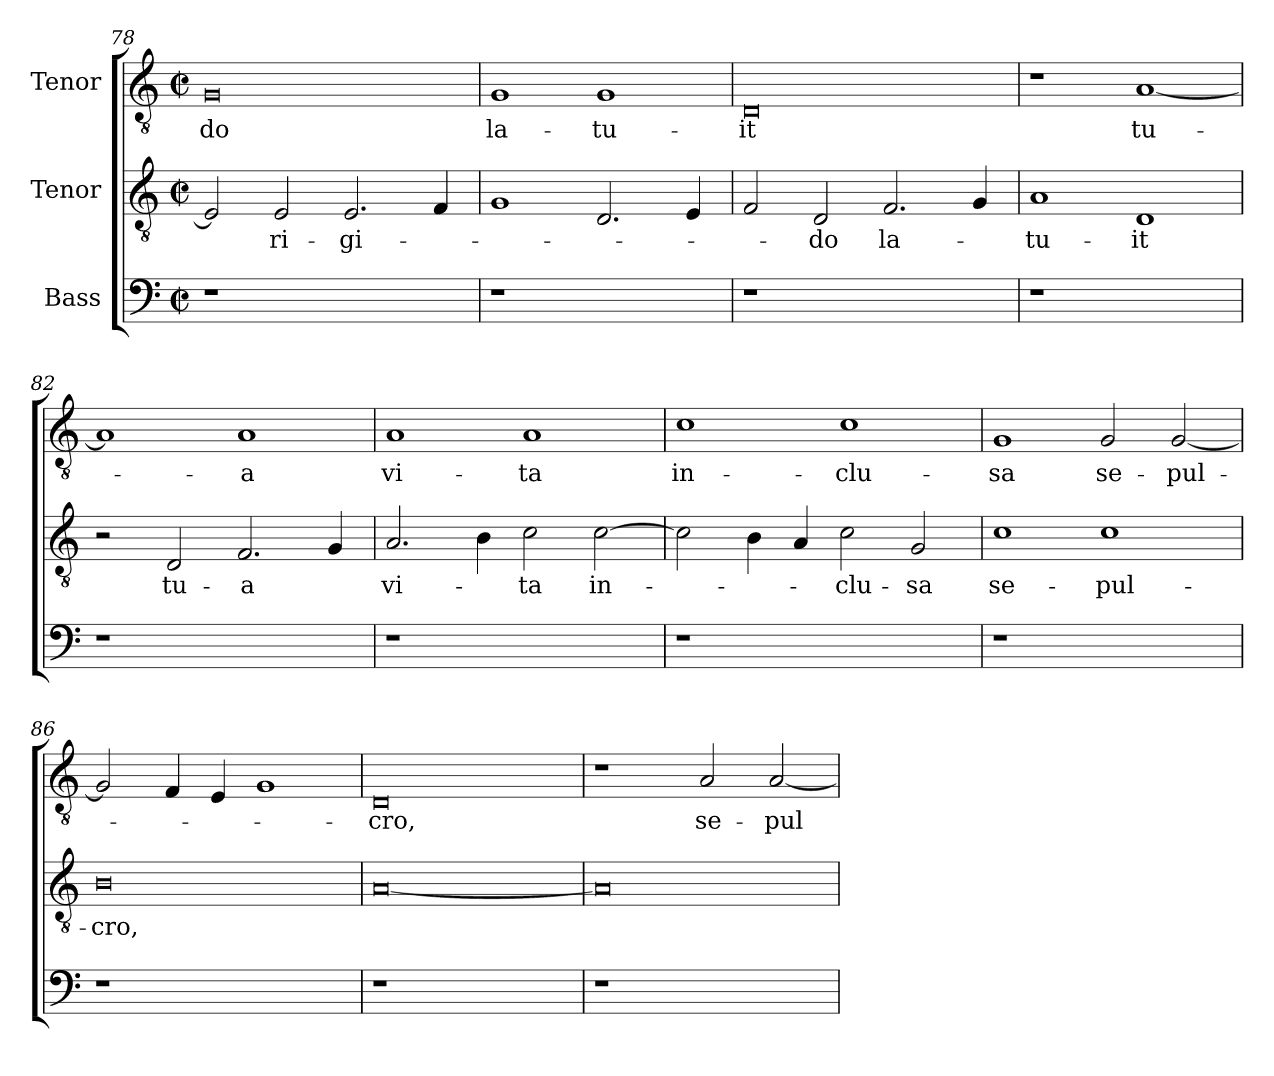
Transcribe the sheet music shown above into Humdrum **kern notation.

**kern	**kern	**text	**kern	**text
*part3	*part2	*part2	*part1	*part1
*staff3	*staff2	*staff2	*staff1	*staff1
*I"Bass	*I"Tenor	*	*I"Tenor	*
*clefF4	*clefGv2	*	*clefGv2	*
*	*ITrd7c12	*	*ITrd7c12	*
*k[]	*k[]	*	*k[]	*
*C:	*C:	*	*C:	*
*M2/2	*M2/2	*	*M2/2	*
*met(c|)	*met(c|)	*	*met(c|)	*
=78	=78	=78	=78	=78
!LO:N:vis=1	!	!	!	!
!	!	!	!	!LO:LY:b:color=#000000
1r	2EEi/]	.	0GGi	-do
!	!	!LO:LY:b:color=#000000	!	!
.	2EEi/	ri-	.	.
!	!	!LO:LY:b:color=#000000	!	!
1ryy	2.EEi/	-gi-	.	.
.	4FFi/	.	.	.
=79	=79	=79	=79	=79
!LO:N:vis=1	!	!	!	!
!	!	!	!	!LO:LY:b:color=#000000
1r	1GGi	.	1GGi	la-
!	!	!	!	!LO:LY:b:color=#000000
1ryy	2.DDi/	.	1GGi	-tu-
.	4EEi/	.	.	.
=80	=80	=80	=80	=80
!LO:N:vis=1	!	!	!	!
!	!	!	!	!LO:LY:b:color=#000000
1r	2FFi/	.	0DDi	-it
!	!	!LO:LY:b:color=#000000	!	!
.	2DDi/	-do	.	.
!	!	!LO:LY:b:color=#000000	!	!
1ryy	2.FFi/	la-	.	.
.	4GGi/	.	.	.
=81	=81	=81	=81	=81
!LO:N:vis=1	!	!	!	!
!	!	!LO:LY:b:color=#000000	!	!
1r	1AAi	-tu-	1r	.
!	!	!LO:LY:b:color=#000000	!	!
!	!	!	!	!LO:LY:b:color=#000000
1ryy	1DDi	-it	[<1AAi	tu-
=82	=82	=82	=82	=82
!LO:N:vis=1	!	!	!	!
1r	2r	.	1AAi]	.
!	!	!LO:LY:b:color=#000000	!	!
.	2DDi/	tu-	.	.
!	!	!LO:LY:b:color=#000000	!	!
!	!	!	!	!LO:LY:b:color=#000000
1ryy	2.FFi/	-a	1AAi	-a
.	4GGi/	.	.	.
!!LO:LB:g=z
=83	=83	=83	=83	=83
!LO:N:vis=1	!	!	!	!
!	!	!LO:LY:b:color=#000000	!	!
!	!	!	!	!LO:LY:b:color=#000000
1r	2.AAi/	vi-	1AAi	vi-
.	4BBi\	.	.	.
!	!	!LO:LY:b:color=#000000	!	!
!	!	!	!	!LO:LY:b:color=#000000
1ryy	2Ci\	-ta	1AAi	-ta
!	!	!LO:LY:b:color=#000000	!	!
.	[>2Ci\	in-	.	.
=84	=84	=84	=84	=84
!LO:N:vis=1	!	!	!	!
!	!	!	!	!LO:LY:b:color=#000000
1r	2Ci\]	.	1Ci	in-
.	4BBi\	.	.	.
.	4AAi/	.	.	.
!	!	!LO:LY:b:color=#000000	!	!
!	!	!	!	!LO:LY:b:color=#000000
1ryy	2Ci\	-clu-	1Ci	-clu-
!	!	!LO:LY:b:color=#000000	!	!
.	2GGi/	-sa	.	.
=85	=85	=85	=85	=85
!LO:N:vis=1	!	!	!	!
!	!	!LO:LY:b:color=#000000	!	!
!	!	!	!	!LO:LY:b:color=#000000
1r	1Ci	se-	1GGi	-sa
!	!	!LO:LY:b:color=#000000	!	!
!	!	!	!	!LO:LY:b:color=#000000
1ryy	1Ci	-pul-	2GGi/	se-
!	!	!	!	!LO:LY:b:color=#000000
.	.	.	[<2GGi/	-pul-
=86	=86	=86	=86	=86
!LO:N:vis=1	!	!	!	!
!	!	!LO:LY:b:color=#000000	!	!
1r	0BBi	-cro,	2GGi/]	.
.	.	.	4FFi/	.
.	.	.	4EEi/	.
1ryy	.	.	1GGi	.
=87	=87	=87	=87	=87
!LO:N:vis=1	!	!	!	!
!	!	!	!	!LO:LY:b:color=#000000
1r	[<0AAi	.	0DDi	-cro,
1ryy	.	.	.	.
=88	=88	=88	=88	=88
!LO:N:vis=1	!	!	!	!
1r	0AAi]	.	1r	.
!	!	!	!	!LO:LY:b:color=#000000
1ryy	.	.	2AAi/	se-
!	!	!	!	!LO:LY:b:color=#000000
.	.	.	[<2AAi/	-pul-
=	=	=	=	=
*-	*-	*-	*-	*-
